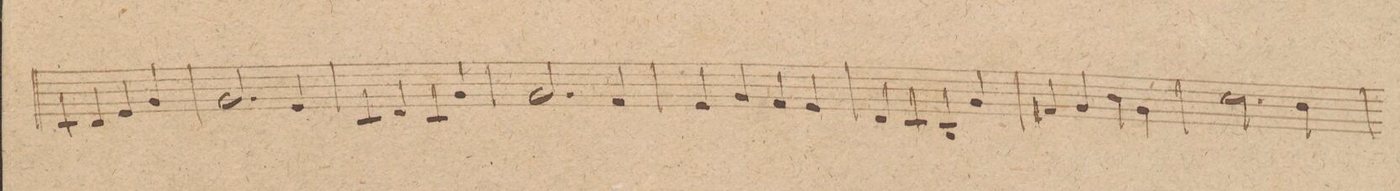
**kern	**dynam
*I"Clarnetto. 1mo in A.	*
*clefG2	*
*k[f#c#g#]	*
*met(c|)	*
*M2/2	*
4A/	.
4B/	.
4c#/	.
4e/	.
=193	=193
2.e/	.
4c#/	.
=194	=194
4A/	.
4B/	.
4A/	.
4e/	.
=195	=195
2.e/	.
4d/	.
=196	=196
4c#/	.
4e/	.
4d/	.
4c#/	.
=197	=197
4B/	.
4A/	.
4G#/	.
4e/	.
=198	=198
4d#X/	.
4e/	.
4g#\	.
4e\	.
=199	=199
2.a\	.
4g#\	.
=200	=200
*-	*-
